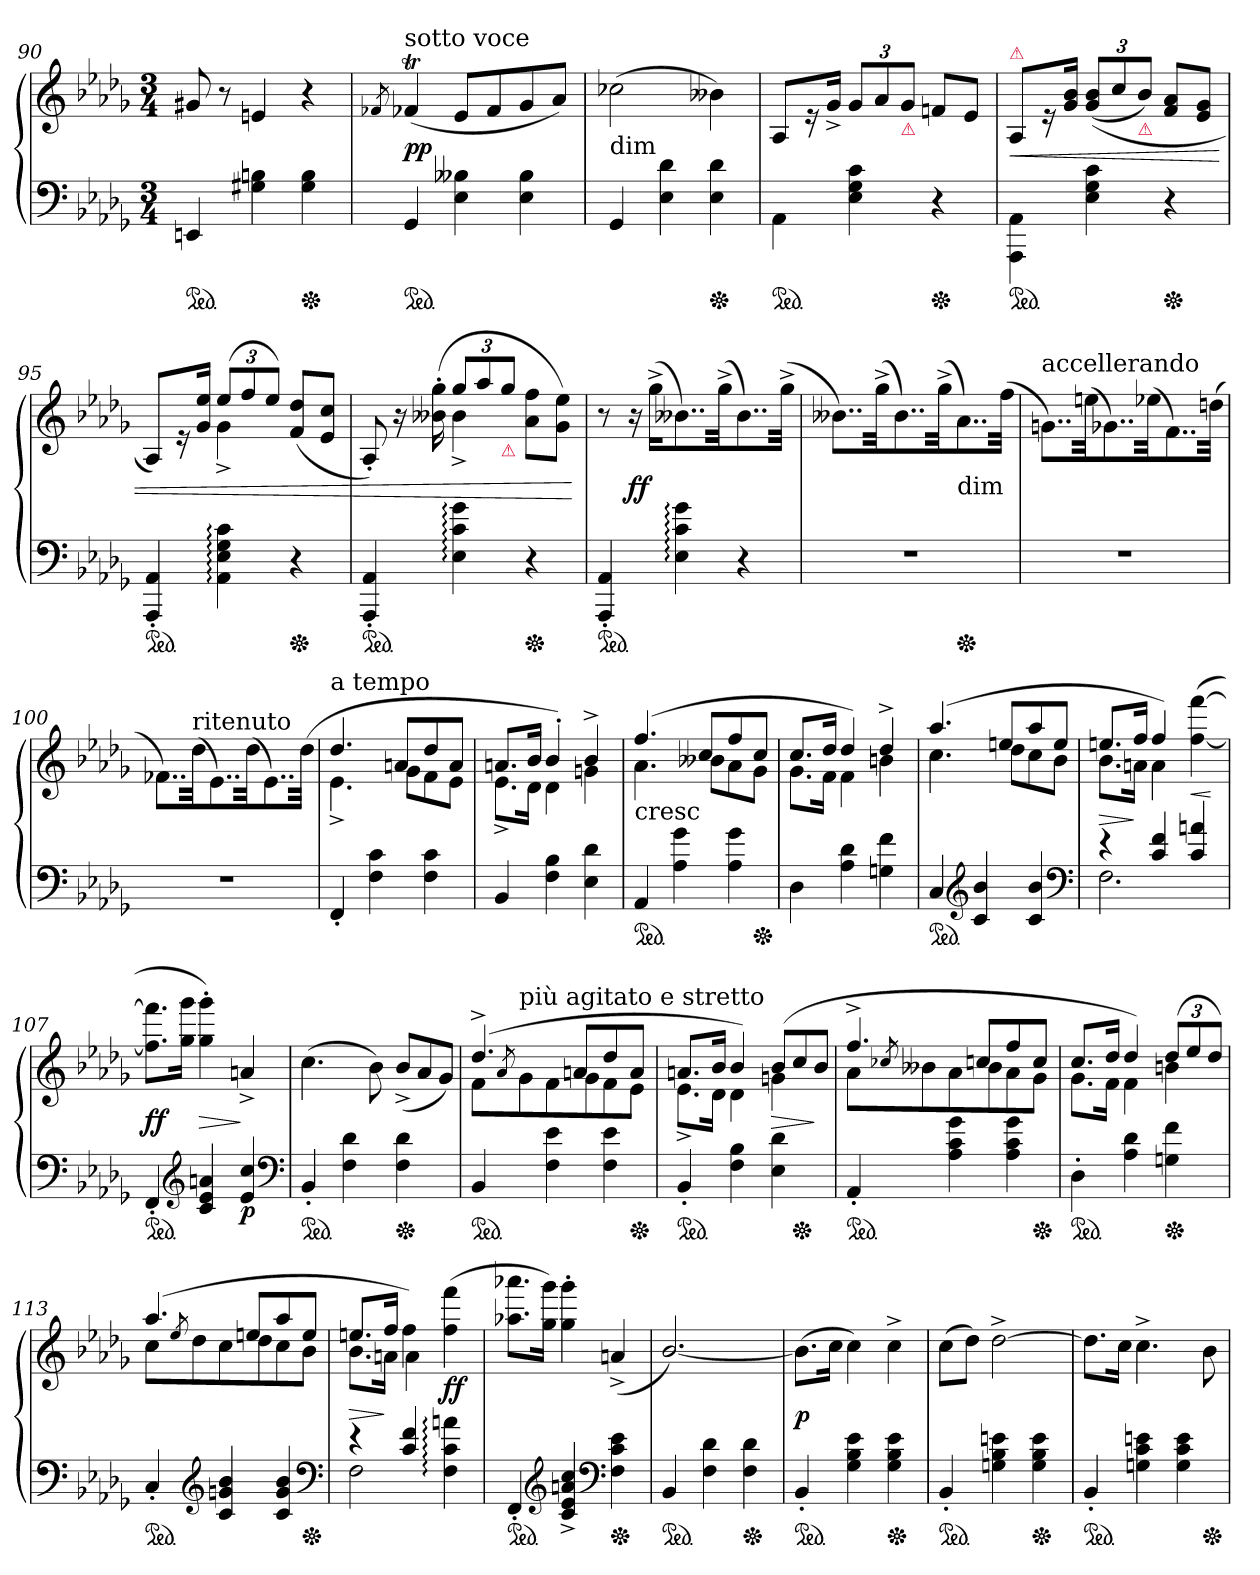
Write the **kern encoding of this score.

**kern	**kern	**dynam
*part1	*part1	*part1
*staff2	*staff1	*staff1/2
*clefF4	*clefG2	*
*k[b-e-a-d-g-]	*k[b-e-a-d-g-]	*
*b-:	*b-:	*
*M3/4	*M3/4	*
*ped	*	*
=90	=90	=90
4EEn	8g#X	.
.	8r	.
4G#X 4Bn	4en	.
*Xped	*	*
4G# 4B	4r	.
=91	=91	=91
.	8qf-X/	.
!	!LO:TX:a:t=sotto voce	!
*ped	*	*
4GG-	(<4f-XT	pp
4E- 4B--X	8e-L	.
.	8f-	.
4E- 4B--	8g-	.
.	8a-J)	.
=92	=92	=92
!	!LO:TX:c:t=dim	!
4GG-	(>2cc-X	.
4E- 4d-	.	.
*Xped	*	*
4E- 4d-	4b--X)	.
=93	=93	=93
*ped	*	*
4AA-\	8A-/L	.
.	16r	.
.	16g-^<Jk	.
4E- 4G- 4c	12g-L	.
.	12a-	.
!	!LO:TX:b:color=crimson:t=⚠	!
.	12g-J	.
*Xped	*	*
4r	8fnL	.
.	8e-J	.
=94	=94	=94
!	!LO:TX:a:color=crimson:t=⚠	!
!	!	!LO:HP:b
*ped	*	*
4AAA-\ 4AA-\	8A-/L	<
.	16r	.
.	16g- 16b-Jk	.
4E- 4G- 4c	(<(<12g-/ 12b-/L	.
.	12cc	.
!	!LO:TX:b:color=crimson:t=⚠	!
.	12b-J)	.
*Xped	*	*
4r	8f 8a-L	.
.	8e- 8g-J	.
=95	=95	=95
*	*^	*
*ped	*	*	*
4AAA-'< 4AA-'<	8A-L)	4ryy	.
.	16r	.	.
.	16g- 16ee-Jk	.	.
4AA-: 4E-: 4G-: 4c:	(>12ee-L	4g-^<	.
.	12ff	.	.
.	12ee-J)	.	.
*Xped	*	*	*
4r	(<8f/ 8dd-/L	4ryy	.
.	8e- 8ccJ	.	.
=96	=96	=96	=96
*ped	*	*	*
4AAA-'< 4AA-'<	8A-'<)	4ryy	.
.	16r	.	.
.	(>16b--X'> 16gg-'>	.	.
4E-: 4c: 4g-:	12gg-L	4b--^<	.
.	12aa-	.	.
!	!LO:TX:b:color=crimson:t=⚠	!	!
.	12gg-J	.	.
*Xped	*	*	*
4r	8a- 8ffL	4ryy	.
.	8g- 8ee-J)	.	.
*	*v	*v	*
.	.	[
=97	=97	=97
*ped	*	*
4AAA-'< 4AA-'<	8r	.
.	16r	ff
.	(>16gg-^<KL	.
4E-: 4c: 4g-:	8..b--X)	.
.	(>32gg-^<KK	.
4r	8..b--)	.
.	(>32gg-^<Jkk	.
=98	=98	=98
2.r	8..b--XL)	.
.	(>32gg-^<KK	.
.	8..b--)	.
.	(>32gg-^<KK	.
!	!LO:TX:c:t=dim	!
*Xped	*	*
.	8..a-)	.
.	(>32ffJkk	.
=99	=99	=99
!	!LO:TX:a:t=accellerando	!
2.r	8..gnL)	.
.	(>32eenKK	.
.	8..g-X)	.
.	(>32ee-XKK	.
.	8..f)	.
.	(>32ddnJkk	.
=100	=100	=100
2.r	8..f-X\L)	.
!	!LO:TX:a:t=ritenuto	!
.	(>32dd-KK	.
.	8..e-)	.
.	(>32dd-KK	.
.	8..e-)	.
.	(>32dd-Jkk	.
=101	=101	=101
*	*^	*
!	!LO:TX:a:t=a tempo	!	!
4FF'<	4.dd-	4.e-^<	.
4F 4c	.	.	.
.	8anL	8g-L	.
4F 4c	8dd-	8f	.
.	8aJ	8e-J	.
=102	=102	=102	=102
4BB-	8.anL	8.e-^<L	.
.	16b-Jk	16d-Jk	.
4F 4B-	4b-'>)	4d-	.
4E- 4d-	4b-^>	4gn	.
=103	=103	=103	=103
!	!LO:TX:c:t=cresc	!	!
*ped	*	*	*
4AA-	(4.ff	4.a-	.
4A- 4g-	.	.	.
.	8ccL	8b--XL	.
4A- 4g-	8ff	8a-	.
*Xped	*	*	*
.	8ccJ	8g-J	.
=104	=104	=104	=104
4D-	8.ccL	8.g-L	.
.	16dd-Jk	16fJk	.
4A- 4d-	4dd-)	4f	.
4Gn 4f	4dd-^>	4bn	.
=105	=105	=105	=105
*ped	*	*	*
4C	(4.aa-	4.cc	.
*clefG2	*	*	*
4c 4b-	.	.	.
.	8eenL	8dd-L	.
4c 4b-	8aa-	8cc	.
.	8eeJ	8b-J	.
*clefF4	*	*	*
=106	=106	=106	=106
*^	*	*	*
4r	2.F	8.eenL	8.b-L	>
.	.	16ffJk	16anJk	]
4c 4f	.	4ff)	4a	.
4c 4an	.	4ryy	(>[4ff [4fff	<
*v	*v	*	*	*
*	*v	*v	*
.	.	[
=107	=107	=107
*ped	*	*
4FF'<	8.ff] 8.fff]L	ff
.	16gg- 16ggg-Jk	.
*clefG2	*	*
4c 4e- 4an	4gg-' 4ggg-')	>
!	!	!LO:DY:n=1:b=2
4e- 4cc	4an^<	] p
*clefF4	*	*
=108	=108	=108
*ped	*	*
4BB-'<	(>4.cc	.
4F 4d-	.	.
.	8b-)	.
*	*Xtuplet	*
*Xped	*	*
4F 4d-	(<12b-^</L	.
.	12a-	.
.	12g-J)	.
=109	=109	=109
*	*^	*
*ped	*	*	*
4BB-	(>4.dd-^>	8fL	.
.	.	8qa-/	.
!	!	!LO:TX:a:t=più agitato e stretto	!
.	.	8g-	.
4F 4e-	.	8f	.
.	8anL	8g-	.
4F 4e-	8dd-	8f	.
*Xped	*	*	*
.	8aJ	8e-J	.
=110	=110	=110	=110
*ped	*	*	*
4BB-'<	8.anL	8.e-^<L	.
.	16b-Jk	16d-Jk	.
4F 4B-	4b-)	4d-	.
4E- 4d-	(>12b-L	4gn	>
*Xped	*	*	*
.	12cc	.	.
.	12b-J	.	]
=111	=111	=111	=111
*ped	*	*	*
4AA-'<	4.ff^>	8a-L	.
.	.	8qcc-X/	.
.	.	8b--X	.
4A- 4c 4g-	.	8a-	.
.	8ccnL	8b--	.
4A- 4c 4g-	8ff	8a-	.
*Xped	*	*	*
.	8ccJ	8g-J	.
=112	=112	=112	=112
*ped	*	*	*
4D-'>	8.ccL	8.g-L	.
.	16dd-Jk	16fJk	.
4A- 4d-	4dd-)	4f	.
*	*tuplet	*	*
*Xped	*	*	*
4Gn 4f	(>12dd-L	4bn	.
.	12ee-	.	.
.	12dd-J)	.	.
=113	=113	=113	=113
*ped	*	*	*
4C'<	(>4.aa-	8ccL	.
.	.	8qee-/	.
.	.	8dd-	.
*clefG2	*	*	*
4c 4gn 4b-	.	8cc	.
.	8eenL	8dd-	.
4c 4g 4b-	8aa-	8cc	.
*Xped	*	*	*
.	8eeJ	8b-J	.
*clefF4	*	*	*
=114	=114	=114	=114
*^	*	*	*
4r	2F	8.eenL	8.b-L	>
.	.	16ffJk	16anJk	]
4c 4f	.	4ff\)	4a	.
4ryy	4F: 4c: 4an:	4ryy	(>4ff 4fff	ff
*v	*v	*	*	*
*	*v	*v	*
=115	=115	=115
*ped	*	*
4FF'<	8.aa-X 8.aaa-XL	.
.	16gg- 16ggg-Jk)	.
*clefG2	*	*
4c^< 4e-^< 4an^< 4cc^<	4gg-'> 4ggg-'>	.
*clefF4	*	*
*Xped	*	*
4F 4c 4e-	(<4an^<	.
=116	=116	=116
*ped	*	*
4BB-	[2.b-/)	.
4F 4d-	.	.
*Xped	*	*
4F 4d-	.	.
=117	=117	=117
*ped	*	*
4BB-'<	(>8.b-L]	p
.	16ccJk	.
4G- 4B- 4e-	4cc)	.
*Xped	*	*
4G- 4B- 4e-	4cc^>	.
=118	=118	=118
*ped	*	*
4BB-'<	(>8ccL	.
.	8dd-J)	.
4Gn 4B- 4en	[2dd-^<	.
*Xped	*	*
4G 4B- 4e	.	.
=119	=119	=119
*ped	*	*
4BB-'<	8.dd-L]	.
.	16ccJk	.
4Gn 4c 4en	4.cc^<	.
4G 4c 4e	.	.
*Xped	*	*
.	8b-	.
=	=	=
*-	*-	*-
